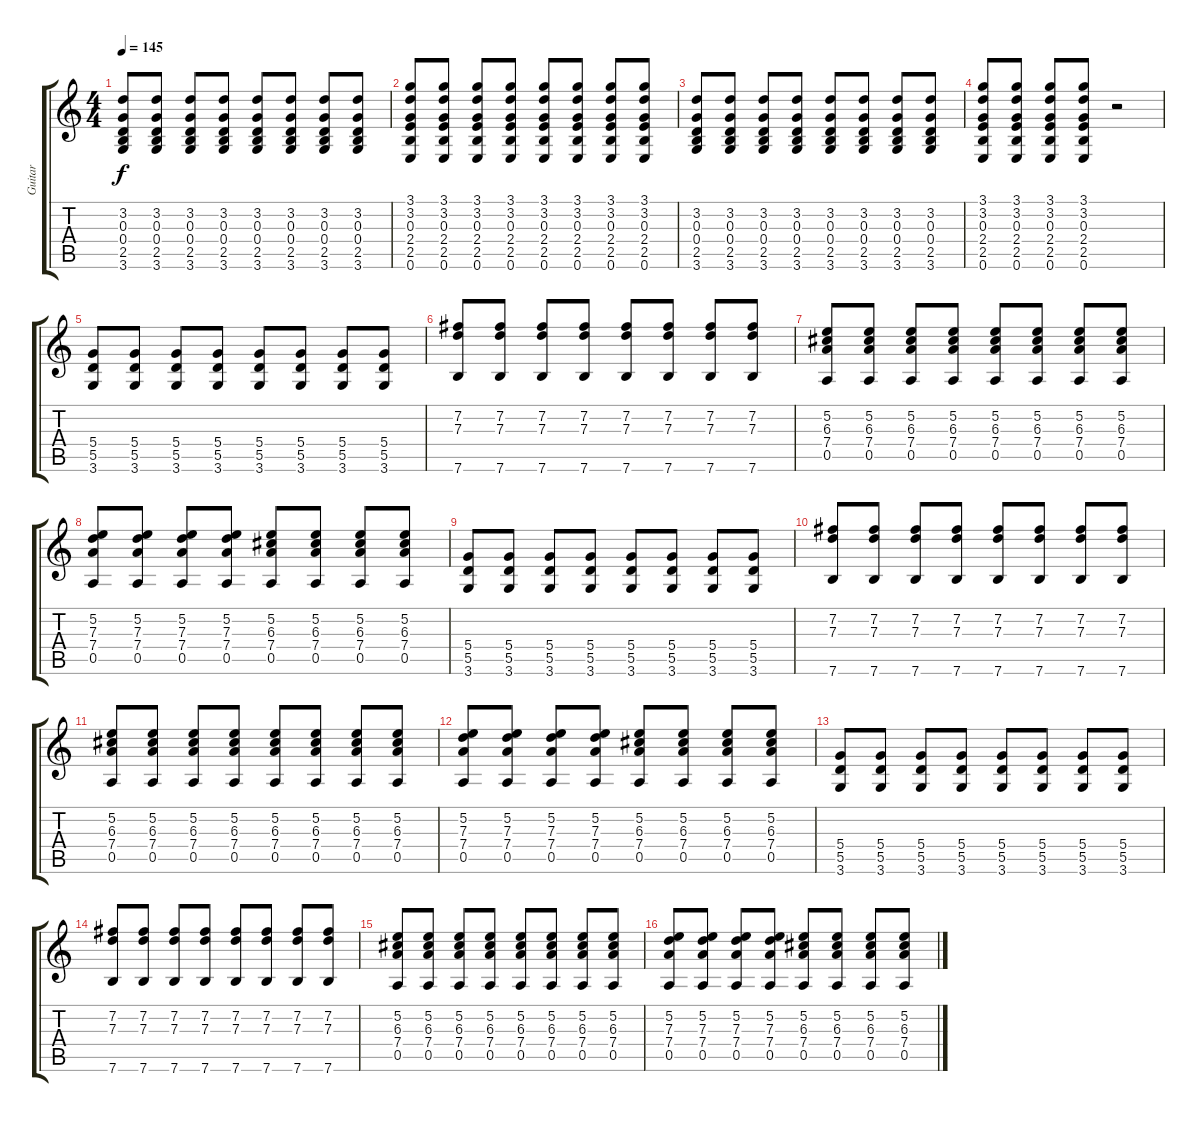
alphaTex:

\track ("Guitar" "Guitar") {instrument distortionguitar}
\staff {score tabs}
\tuning (E4 B3 G3 D3 A2 E2) {hide}
\ts (4 4)
\tempo 145
\clef g2
\ks c
(3.2 0.3 0.4 2.5 3.6).8{dy f} (3.2 0.3 0.4 2.5 3.6).8 (3.2 0.3 0.4 2.5 3.6).8 (3.2 0.3 0.4 2.5 3.6).8 (3.2 0.3 0.4 2.5 3.6).8 (3.2 0.3 0.4 2.5 3.6).8 (3.2 0.3 0.4 2.5 3.6).8 (3.2 0.3 0.4 2.5 3.6).8 |
(3.1 3.2 0.3 2.4 2.5 0.6).8 (3.1 3.2 0.3 2.4 2.5 0.6).8 (3.1 3.2 0.3 2.4 2.5 0.6).8 (3.1 3.2 0.3 2.4 2.5 0.6).8 (3.1 3.2 0.3 2.4 2.5 0.6).8 (3.1 3.2 0.3 2.4 2.5 0.6).8 (3.1 3.2 0.3 2.4 2.5 0.6).8 (3.1 3.2 0.3 2.4 2.5 0.6).8 |
(3.2 0.3 0.4 2.5 3.6).8 (3.2 0.3 0.4 2.5 3.6).8 (3.2 0.3 0.4 2.5 3.6).8 (3.2 0.3 0.4 2.5 3.6).8 (3.2 0.3 0.4 2.5 3.6).8 (3.2 0.3 0.4 2.5 3.6).8 (3.2 0.3 0.4 2.5 3.6).8 (3.2 0.3 0.4 2.5 3.6).8 |
(3.1 3.2 0.3 2.4 2.5 0.6).8 (3.1 3.2 0.3 2.4 2.5 0.6).8 (3.1 3.2 0.3 2.4 2.5 0.6).8 (3.1 3.2 0.3 2.4 2.5 0.6).8 r.2 |
(5.4 5.5 3.6).8 (5.4 5.5 3.6).8 (5.4 5.5 3.6).8 (5.4 5.5 3.6).8 (5.4 5.5 3.6).8 (5.4 5.5 3.6).8 (5.4 5.5 3.6).8 (5.4 5.5 3.6).8 |
(7.2 7.3 7.6).8 (7.2 7.3 7.6).8 (7.2 7.3 7.6).8 (7.2 7.3 7.6).8 (7.2 7.3 7.6).8 (7.2 7.3 7.6).8 (7.2 7.3 7.6).8 (7.2 7.3 7.6).8 |
(5.2 6.3 7.4 0.5).8 (5.2 6.3 7.4 0.5).8 (5.2 6.3 7.4 0.5).8 (5.2 6.3 7.4 0.5).8 (5.2 6.3 7.4 0.5).8 (5.2 6.3 7.4 0.5).8 (5.2 6.3 7.4 0.5).8 (5.2 6.3 7.4 0.5).8 |
(5.2 7.3 7.4 0.5).8 (5.2 7.3 7.4 0.5).8 (5.2 7.3 7.4 0.5).8 (5.2 7.3 7.4 0.5).8 (5.2 6.3 7.4 0.5).8 (5.2 6.3 7.4 0.5).8 (5.2 6.3 7.4 0.5).8 (5.2 6.3 7.4 0.5).8 |
(5.4 5.5 3.6).8 (5.4 5.5 3.6).8 (5.4 5.5 3.6).8 (5.4 5.5 3.6).8 (5.4 5.5 3.6).8 (5.4 5.5 3.6).8 (5.4 5.5 3.6).8 (5.4 5.5 3.6).8 |
(7.2 7.3 7.6).8 (7.2 7.3 7.6).8 (7.2 7.3 7.6).8 (7.2 7.3 7.6).8 (7.2 7.3 7.6).8 (7.2 7.3 7.6).8 (7.2 7.3 7.6).8 (7.2 7.3 7.6).8 |
(5.2 6.3 7.4 0.5).8 (5.2 6.3 7.4 0.5).8 (5.2 6.3 7.4 0.5).8 (5.2 6.3 7.4 0.5).8 (5.2 6.3 7.4 0.5).8 (5.2 6.3 7.4 0.5).8 (5.2 6.3 7.4 0.5).8 (5.2 6.3 7.4 0.5).8 |
(5.2 7.3 7.4 0.5).8 (5.2 7.3 7.4 0.5).8 (5.2 7.3 7.4 0.5).8 (5.2 7.3 7.4 0.5).8 (5.2 6.3 7.4 0.5).8 (5.2 6.3 7.4 0.5).8 (5.2 6.3 7.4 0.5).8 (5.2 6.3 7.4 0.5).8 |
(5.4 5.5 3.6).8 (5.4 5.5 3.6).8 (5.4 5.5 3.6).8 (5.4 5.5 3.6).8 (5.4 5.5 3.6).8 (5.4 5.5 3.6).8 (5.4 5.5 3.6).8 (5.4 5.5 3.6).8 |
(7.2 7.3 7.6).8 (7.2 7.3 7.6).8 (7.2 7.3 7.6).8 (7.2 7.3 7.6).8 (7.2 7.3 7.6).8 (7.2 7.3 7.6).8 (7.2 7.3 7.6).8 (7.2 7.3 7.6).8 |
(5.2 6.3 7.4 0.5).8 (5.2 6.3 7.4 0.5).8 (5.2 6.3 7.4 0.5).8 (5.2 6.3 7.4 0.5).8 (5.2 6.3 7.4 0.5).8 (5.2 6.3 7.4 0.5).8 (5.2 6.3 7.4 0.5).8 (5.2 6.3 7.4 0.5).8 |
(5.2 7.3 7.4 0.5).8 (5.2 7.3 7.4 0.5).8 (5.2 7.3 7.4 0.5).8 (5.2 7.3 7.4 0.5).8 (5.2 6.3 7.4 0.5).8 (5.2 6.3 7.4 0.5).8 (5.2 6.3 7.4 0.5).8 (5.2 6.3 7.4 0.5).8
